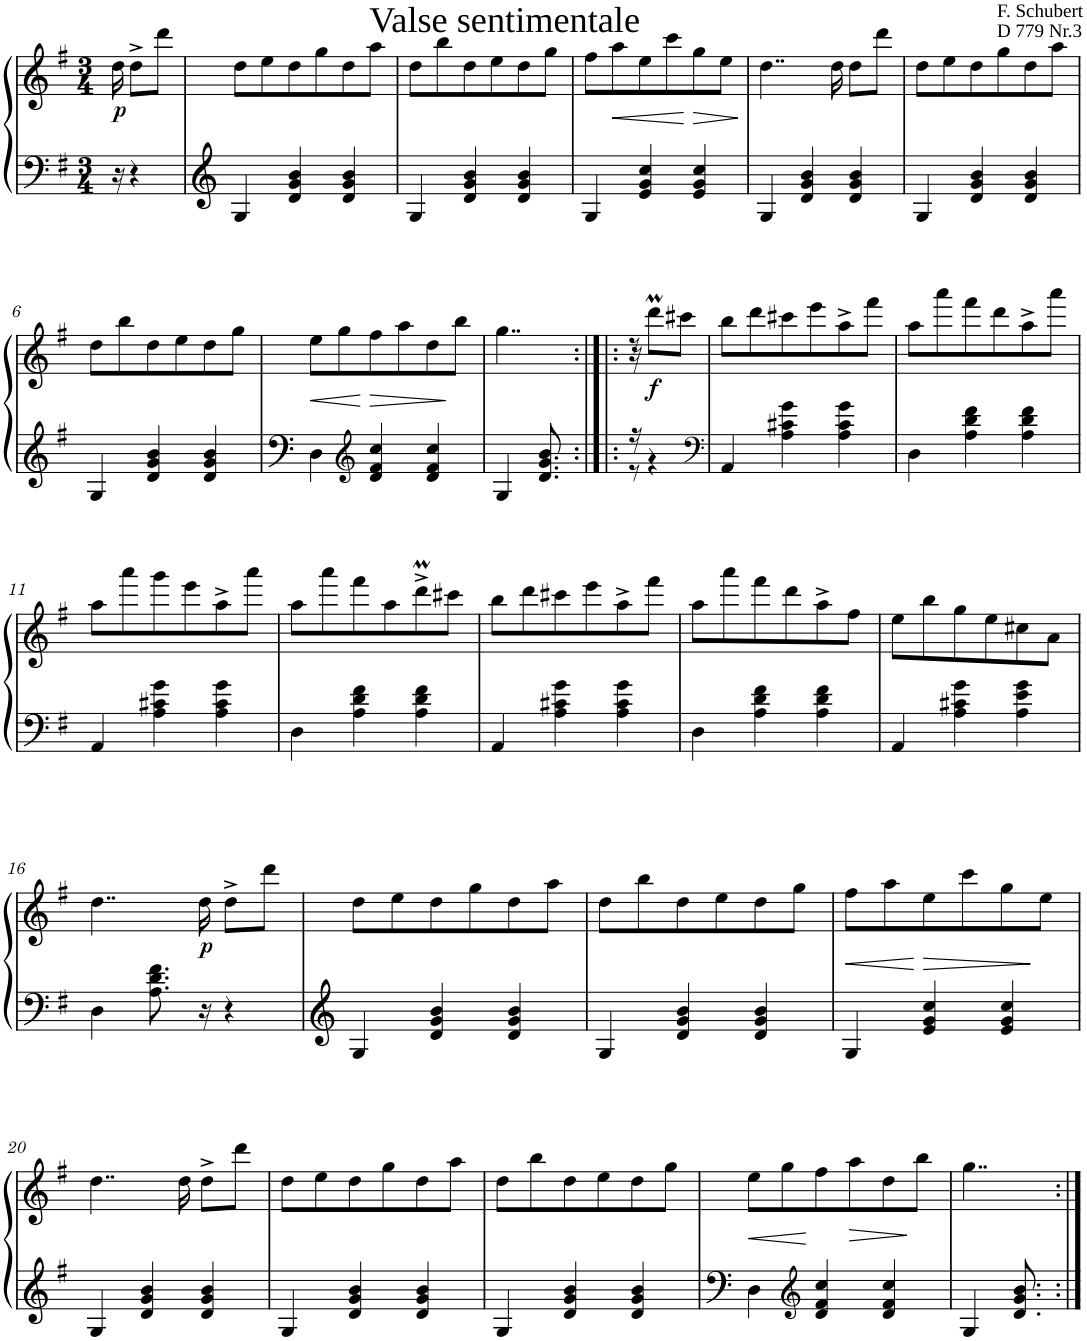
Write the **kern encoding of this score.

**kern	**kern	**dynam
*part1	*part1	*part1
*staff2	*staff1	*staff1/2
*I"Midi_1	*	*
*clefF4	*clefG2	*
*k[f#]	*k[f#]	*
*G:	*G:	*
*M3/4	*M3/4	*
=	=	=
!	!	!LO:DY:b
16r	16dd\	p
4r	8dd^\L	.
.	8ddd\J	.
=1	=1	=1
4G/	8dd\L	.
.	8ee\	.
4d/ 4g/ 4b/	8dd\	.
.	8gg\	.
4d/ 4g/ 4b/	8dd\	.
!	!LO:TX:a:t=Valse sentimentale	!
.	8aa\J	.
=2	=2	=2
4G/	8dd\L	.
.	8bb\	.
4d/ 4g/ 4b/	8dd\	.
.	8ee\	.
4d/ 4g/ 4b/	8dd\	.
.	8gg\J	.
=3	=3	=3
4G/	8ff#\L	.
!	!	!LO:HP:b
.	8aa\	<
4e/ 4g/ 4cc/	8ee\	.
.	8ccc\	.
!	!	!LO:HP:n=1:b
4e/ 4g/ 4cc/	8gg\	[ >
.	8ee\J	.
.	.	]
=4	=4	=4
4G/	4..dd\	.
4d/ 4g/ 4b/	.	.
.	16dd\	.
4d/ 4g/ 4b/	8dd\L	.
.	8ddd\J	.
=5	=5	=5
4G/	8dd\L	.
.	8ee\	.
4d/ 4g/ 4b/	8dd\	.
!	!LO:TX:a:t=F. Schubert	!
!	!LO:TX:a:t=D 779 Nr.3	!
.	8gg\	.
4d/ 4g/ 4b/	8dd\	.
.	8aa\J	.
!!LO:LB:g=z
=6	=6	=6
*^	*	*
*	*^	*	*
2ryy	4G/	2ryy	8dd\L	.
.	.	.	8bb\	.
.	4d/ 4g/ 4b/	.	8dd\	.
.	.	.	8ee\	.
4ryy	4d/ 4g/ 4b/	4ryy	8dd\	.
.	.	.	8gg\J	.
=7	=7	=7	=7	=7
!	!	!	!	!LO:HP:b
2ryy	4D\	4ryy	8ee\L	<
.	.	.	8gg\	.
*clefG2	*	*	*	*
!	!	!	!	!LO:HP:n=1:b
.	4d/ 4f#/ 4cc/	4ryy	8ff#\	[ >
.	.	.	8aa\	.
4ryy	4d/ 4f#/ 4cc/	4ryy	8dd\	.
.	.	.	8bb\J	]
=8	=8	=8	=8	=8
4ryy	4G/	4ryy	4..gg\	.
8ryy	8.d/ 8.g/ 8.b/	8ryy	.	.
16ryy	.	16ryy	.	.
=8X1:|!|:	=8X1:|!|:	=8X1:|!|:	=8X1:|!|:	=8X1:|!|:
8r	16r	8r	16r	.
!	!	!	!	!LO:DY:b
.	4r	.	8dddM\L	f
8ryy	.	8ryy	.	.
.	.	.	8ccc#X\J	.
16ryy	.	16ryy	.	.
=9	=9	=9	=9	=9
*clefF4	*	*	*	*
2ryy	4AA/	2ryy	8bb\L	.
.	.	.	8ddd\	.
.	4A\ 4c#X\ 4g\	.	8ccc#X\	.
.	.	.	8eee\	.
4ryy	4A\ 4c#\ 4g\	4ryy	8aa^\	.
.	.	.	8fff#\J	.
=10	=10	=10	=10	=10
2ryy	4D\	2ryy	8aa\L	.
.	.	.	8aaa\	.
.	4A\ 4d\ 4f#\	.	8fff#\	.
.	.	.	8ddd\	.
4ryy	4A\ 4d\ 4f#\	4ryy	8aa^\	.
.	.	.	8aaa\J	.
*v	*v	*v	*	*
!!LO:LB:g=z
=11	=11	=11
4AA/	8aa\L	.
.	8aaa\	.
4A\ 4c#X\ 4g\	8ggg\	.
.	8eee\	.
4A\ 4c#\ 4g\	8aa^\	.
.	8aaa\J	.
=12	=12	=12
4D\	8aa\L	.
.	8aaa\	.
4A\ 4d\ 4f#\	8fff#\	.
.	8aa\	.
4A\ 4d\ 4f#\	8dddM^\	.
.	8ccc#X\J	.
=13	=13	=13
4AA/	8bb\L	.
.	8ddd\	.
4A\ 4c#X\ 4g\	8ccc#X\	.
.	8eee\	.
4A\ 4c#\ 4g\	8aa^\	.
.	8fff#\J	.
=14	=14	=14
4D\	8aa\L	.
.	8aaa\	.
4A\ 4d\ 4f#\	8fff#\	.
.	8ddd\	.
4A\ 4d\ 4f#\	8aa^\	.
.	8ff#\J	.
=15	=15	=15
4AA/	8ee\L	.
.	8bb\	.
4A\ 4c#X\ 4g\	8gg\	.
.	8ee\	.
4A\ 4e\ 4g\	8cc#X\	.
.	8a\J	.
!!LO:LB:g=z
=16	=16	=16
4D\	4..dd\	.
8.A\ 8.d\ 8.f#\	.	.
!	!	!LO:DY:b
16r	16dd\	p
4r	8dd^\L	.
.	8ddd\J	.
=17	=17	=17
4G/	8dd\L	.
.	8ee\	.
4d/ 4g/ 4b/	8dd\	.
.	8gg\	.
4d/ 4g/ 4b/	8dd\	.
.	8aa\J	.
=18	=18	=18
4G/	8dd\L	.
.	8bb\	.
4d/ 4g/ 4b/	8dd\	.
.	8ee\	.
4d/ 4g/ 4b/	8dd\	.
.	8gg\J	.
=19	=19	=19
!	!	!LO:HP:b
4G/	8ff#\L	<
.	8aa\	.
!	!	!LO:HP:n=1:b
4e/ 4g/ 4cc/	8ee\	[ >
.	8ccc\	.
4e/ 4g/ 4cc/	8gg\	.
.	8ee\J	]
!!LO:LB:g=z
=20	=20	=20
4G/	4..dd\	.
4d/ 4g/ 4b/	.	.
.	16dd\	.
4d/ 4g/ 4b/	8dd^\L	.
.	8ddd\J	.
=21	=21	=21
4G/	8dd\L	.
.	8ee\	.
4d/ 4g/ 4b/	8dd\	.
.	8gg\	.
4d/ 4g/ 4b/	8dd\	.
.	8aa\J	.
=22	=22	=22
4G/	8dd\L	.
.	8bb\	.
4d/ 4g/ 4b/	8dd\	.
.	8ee\	.
4d/ 4g/ 4b/	8dd\	.
.	8gg\J	.
=23	=23	=23
!	!	!LO:HP:b
4D\	8ee\L	<
.	8gg\	.
*clefG2	*	*
4d/ 4f#/ 4cc/	8ff#\	[
!	!	!LO:HP:b
.	8aa\	>
4d/ 4f#/ 4cc/	8dd\	.
.	8bb\J	]
=24	=24	=24
4G/	4..gg\	.
8.d/ 8.g/ 8.b/	.	.
=:|!	=:|!	=:|!
*-	*-	*-
